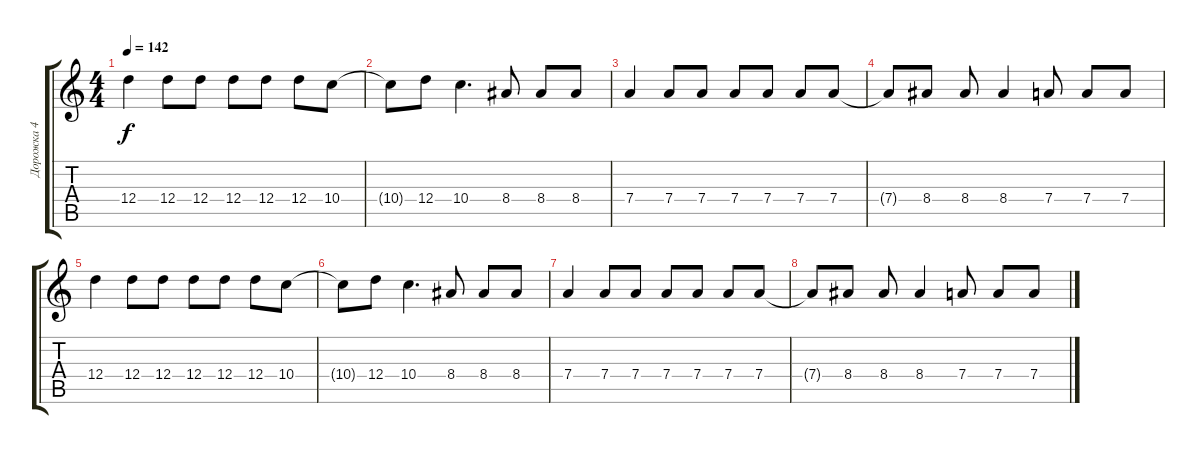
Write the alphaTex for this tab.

\track ("Дорожка 4" "Дорожка 4") {instrument distortionguitar}
\staff {score tabs}
\tuning (E4 B3 G3 D3 A2 E2) {hide}
\ts (4 4)
\tempo 142
\clef g2
\ks c
12.4.4{dy f} 12.4.8 12.4.8 12.4.8 12.4.8 12.4.8 10.4.8 |
10.4{t}.8 12.4.8 10.4.4{d} 8.4.8 8.4.8 8.4.8 |
7.4.4 7.4.8 7.4.8 7.4.8 7.4.8 7.4.8 7.4.8 |
7.4{t}.8 8.4.8 8.4.8 8.4.4 7.4.8 7.4.8 7.4.8 |
12.4.4 12.4.8 12.4.8 12.4.8 12.4.8 12.4.8 10.4.8 |
10.4{t}.8 12.4.8 10.4.4{d} 8.4.8 8.4.8 8.4.8 |
7.4.4 7.4.8 7.4.8 7.4.8 7.4.8 7.4.8 7.4.8 |
7.4{t}.8 8.4.8 8.4.8 8.4.4 7.4.8 7.4.8 7.4.8
